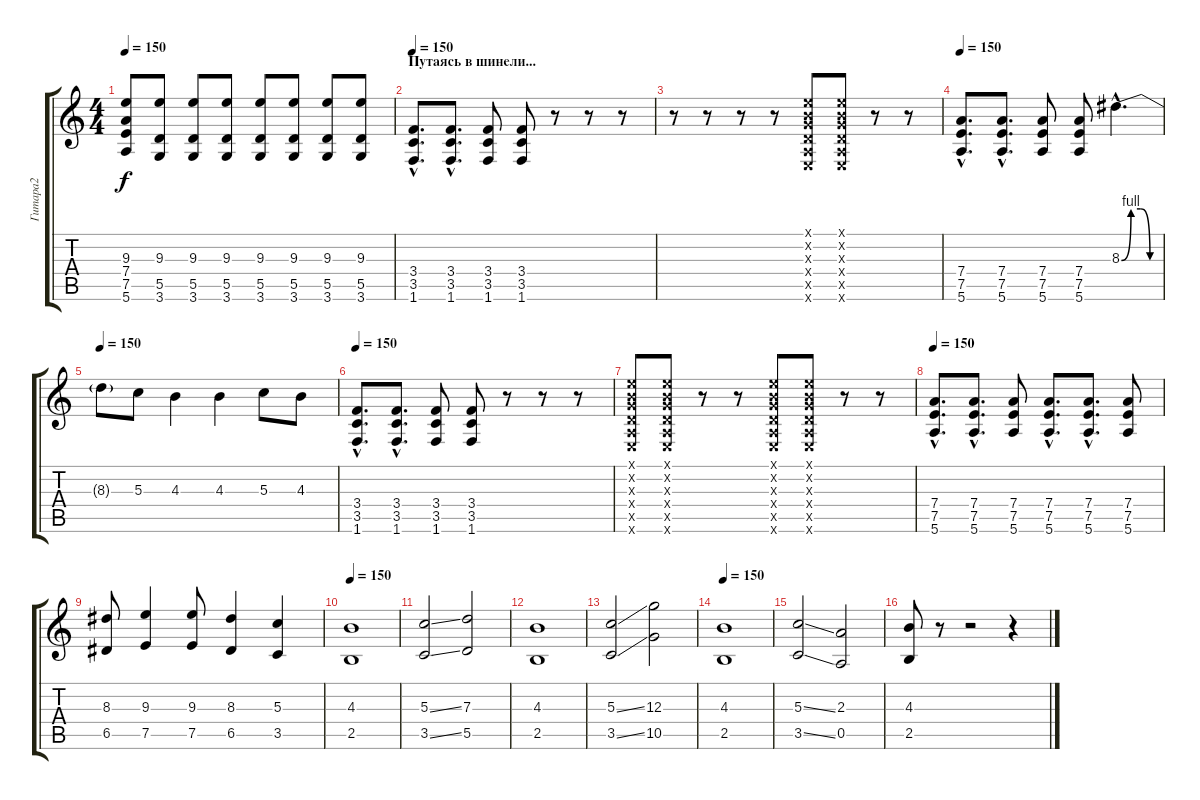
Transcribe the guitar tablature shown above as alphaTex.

\track ("Гитара2" "Гитара2") {instrument overdrivenguitar}
\staff {score tabs}
\tuning (E4 B3 G3 D3 A2 E2) {hide}
\ts (4 4)
\tempo 150
\clef g2
\ks c
(9.3 7.4 7.5{t} 5.6{t}).8{dy f} (9.3 5.5 3.6).8 (9.3 5.5 3.6).8 (9.3 5.5 3.6).8 (9.3 5.5 3.6).8 (9.3 5.5 3.6).8 (9.3 5.5 3.6).8 (9.3 5.5 3.6).8 |
\section ("" "Путаясь в шинели...")
\tempo 150
(3.4{hac} 3.5{hac} 1.6{hac}).8{d instrument distortionguitar} (3.4{hac} 3.5{hac} 1.6{hac}).8{d} (3.4 3.5 1.6).8 (3.4 3.5 1.6).8 r.8 r.8 r.8 |
r.8 r.8 r.8 r.8 (0.1{x} 0.2{x} 0.3{x} 0.4{x} 0.5{x} 0.6{x}).8 (0.1{x} 0.2{x} 0.3{x} 0.4{x} 0.5{x} 0.6{x}).8 r.8 r.8 |
\tempo 150
(7.4{hac} 7.5{hac} 5.6{hac}).8{d instrument distortionguitar} (7.4{hac} 7.5{hac} 5.6{hac}).8{d} (7.4 7.5 5.6).8 (7.4 7.5 5.6).8 8.3{be (custom 0 0 15 4 30 4 45 0 60 0) hac}.4{d} |
\tempo 150
8.3{t}.8 5.3.8 4.3.4 4.3.4 5.3.8 4.3.8 |
\tempo 150
(3.4{hac} 3.5{hac} 1.6{hac}).8{d instrument distortionguitar} (3.4{hac} 3.5{hac} 1.6{hac}).8{d} (3.4 3.5 1.6).8 (3.4 3.5 1.6).8 r.8 r.8 r.8 |
(0.1{x} 0.2{x} 0.3{x} 0.4{x} 0.5{x} 0.6{x}).8 (0.1{x} 0.2{x} 0.3{x} 0.4{x} 0.5{x} 0.6{x}).8 r.8 r.8 (0.1{x} 0.2{x} 0.3{x} 0.4{x} 0.5{x} 0.6{x}).8 (0.1{x} 0.2{x} 0.3{x} 0.4{x} 0.5{x} 0.6{x}).8 r.8 r.8 |
\tempo 150
(7.4{hac} 7.5{hac} 5.6{hac}).8{d instrument distortionguitar} (7.4{hac} 7.5{hac} 5.6{hac}).8{d} (7.4 7.5 5.6).8 (7.4{hac} 7.5{hac} 5.6{hac}).8{d} (7.4{hac} 7.5{hac} 5.6{hac}).8{d} (7.4 7.5 5.6).8 |
(8.3 6.5).8{instrument distortionguitar} (9.3 7.5).4 (9.3 7.5).8 (8.3 6.5).4 (5.3 3.5).4 |
\tempo 150
(4.3 2.5).1 |
(5.3{ss} 3.5{ss}).2 (7.3 5.5).2 |
(4.3 2.5).1 |
(5.3{ss} 3.5{ss}).2 (12.3 10.5).2 |
\tempo 150
(4.3 2.5).1 |
(5.3{ss} 3.5{ss}).2 (2.3 0.5).2 |
(4.3 2.5).8 r.8 r.2 r.4
